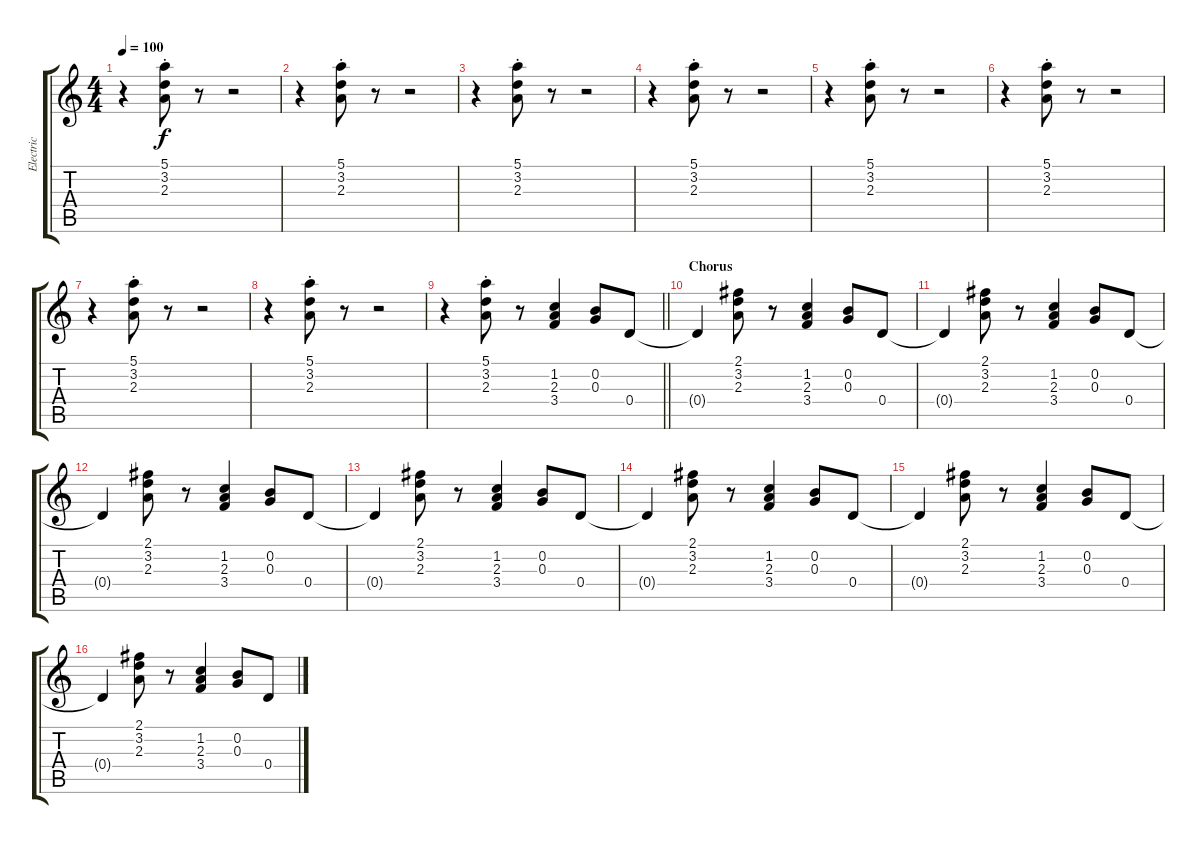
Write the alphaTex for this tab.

\track ("Electric" "Electric") {instrument overdrivenguitar}
\staff {score tabs}
\tuning (E4 B3 G3 D3 A2 E2) {hide}
\ts (4 4)
\tempo 100
\clef g2
\ks c
r.4{dy f} (5.1{st} 3.2{st} 2.3{st}).8 r.8 r.2 |
r.4 (5.1{st} 3.2{st} 2.3{st}).8 r.8 r.2 |
r.4 (5.1{st} 3.2{st} 2.3{st}).8 r.8 r.2 |
r.4 (5.1{st} 3.2{st} 2.3{st}).8 r.8 r.2 |
r.4 (5.1{st} 3.2{st} 2.3{st}).8 r.8 r.2 |
r.4 (5.1{st} 3.2{st} 2.3{st}).8 r.8 r.2 |
r.4 (5.1{st} 3.2{st} 2.3{st}).8 r.8 r.2 |
r.4 (5.1{st} 3.2{st} 2.3{st}).8 r.8 r.2 |
\barLineRight lightlight
r.4 (5.1{st} 3.2{st} 2.3{st}).8 r.8 (1.2 2.3 3.4).4 (0.2 0.3).8 0.4.8 |
\section ("" "Chorus")
0.4{t}.4 (2.1 3.2 2.3).8 r.8 (1.2 2.3 3.4).4 (0.2 0.3).8 0.4.8 |
0.4{t}.4 (2.1 3.2 2.3).8 r.8 (1.2 2.3 3.4).4 (0.2 0.3).8 0.4.8 |
0.4{t}.4 (2.1 3.2 2.3).8 r.8 (1.2 2.3 3.4).4 (0.2 0.3).8 0.4.8 |
0.4{t}.4 (2.1 3.2 2.3).8 r.8 (1.2 2.3 3.4).4 (0.2 0.3).8 0.4.8 |
0.4{t}.4 (2.1 3.2 2.3).8 r.8 (1.2 2.3 3.4).4 (0.2 0.3).8 0.4.8 |
0.4{t}.4 (2.1 3.2 2.3).8 r.8 (1.2 2.3 3.4).4 (0.2 0.3).8 0.4.8 |
0.4{t}.4 (2.1 3.2 2.3).8 r.8 (1.2 2.3 3.4).4 (0.2 0.3).8 0.4.8
